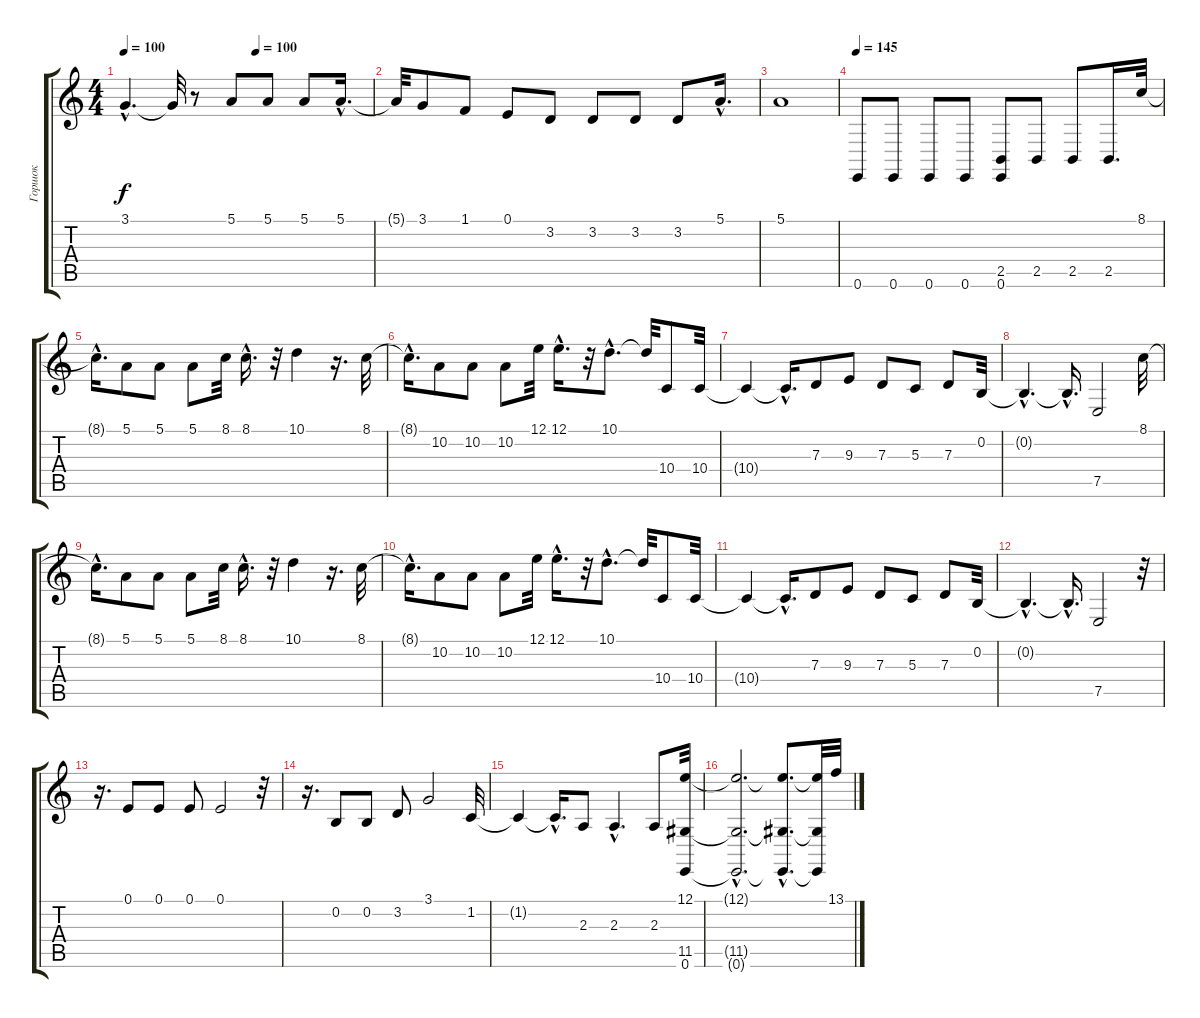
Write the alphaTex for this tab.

\track ("Горшок " "Горшок ") {instrument baritonesax}
\staff {score tabs}
\tuning (E4 B3 G3 D3 A2 E2) {hide}
\ts (4 4)
\tempo 100
\tempo (100 0.53125)
\clef g2
\ks c
3.1{hac t}.4{d dy f} 3.1{t}.32 r.8 5.1.8 5.1.8 5.1.8 5.1{hac}.16{d} |
5.1{t}.32 3.1.8 1.1.8 0.1.8 3.2.8 3.2.8 3.2.8 3.2.8 5.1{hac}.16{d} |
5.1.1 |
\tempo 145
0.6.8 0.6.8 0.6.8 0.6.8 (2.5 0.6).8 2.5.8 2.5.8 2.5.16{d} 8.1.32 |
8.1{hac t}.16{d} 5.1.8 5.1.8 5.1.8 8.1.32 8.1{hac}.16{d} r.32 10.1.4 r.16{d} 8.1.32 |
8.1{hac t}.16{d} 10.2.8 10.2.8 10.2.8 12.1.32 12.1{hac}.16{d} r.32 10.1{hac}.8{d} 10.1{t}.32 10.4.8 10.4.32 |
10.4{t}.4 10.4{hac t}.16{d} 7.3.8 9.3.8 7.3.8 5.3.8 7.3.8 0.2.32 |
0.2{hac t}.4{d} 0.2{hac t}.16{d} 7.5.2 8.1.32 |
8.1{hac t}.16{d} 5.1.8 5.1.8 5.1.8 8.1.32 8.1{hac}.16{d} r.32 10.1.4 r.16{d} 8.1.32 |
8.1{hac t}.16{d} 10.2.8 10.2.8 10.2.8 12.1.32 12.1{hac}.16{d} r.32 10.1{hac}.8{d} 10.1{t}.32 10.4.8 10.4.32 |
10.4{t}.4 10.4{hac t}.16{d} 7.3.8 9.3.8 7.3.8 5.3.8 7.3.8 0.2.32 |
0.2{hac t}.4{d} 0.2{hac t}.16{d} 7.5.2 r.32 |
r.16{d} 0.1.8 0.1.8 0.1.8 0.1.2 r.32 |
r.16{d} 0.2.8 0.2.8 3.2.8 3.1.2 1.2.32 |
1.2{t}.4 1.2{hac t}.16{d} 2.3.8 2.3{hac}.4{d} 2.3.8 (12.1 11.5 0.6).32 |
(12.1{hac t} 11.5{hac t} 0.6{hac t}).2{d} (12.1{hac t} 11.5{hac t} 0.6{hac t}).8{d} (12.1{t} 11.5{t} 0.6{t}).32 13.1.32
